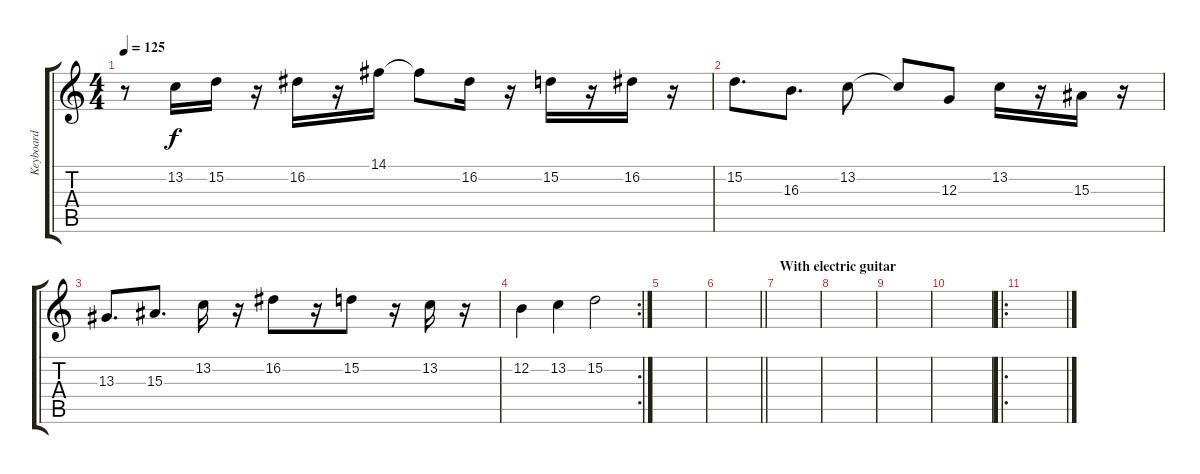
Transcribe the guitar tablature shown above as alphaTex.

\track ("Keyboard" "Keyboard") {instrument electricpiano2}
\staff {score tabs}
\tuning (E4 B3 G3 D3 A2 E2) {hide}
\ts (4 4)
\tempo 125
\clef g2
\ks c
r.8{dy f} 13.2.16 15.2.16 r.16 16.2.16 r.16 14.1.16 14.1{t}.8 16.2.16 r.16 15.2.16 r.16 16.2.16 r.16 |
15.2.8{d} 16.3.8{d} 13.2.8 13.2{t}.8 12.3.8 13.2.16 r.16 15.3.16 r.16 |
13.3.8{d} 15.3.8{d} 13.2.16 r.16 16.2.8 r.16 15.2.8 r.16 13.2.16 r.16 |
\rc 2
12.2.4 13.2.4 15.2.2 |
|
\barLineRight lightlight
|
\section ("" "With electric guitar")
|
|
|
|
\ro
